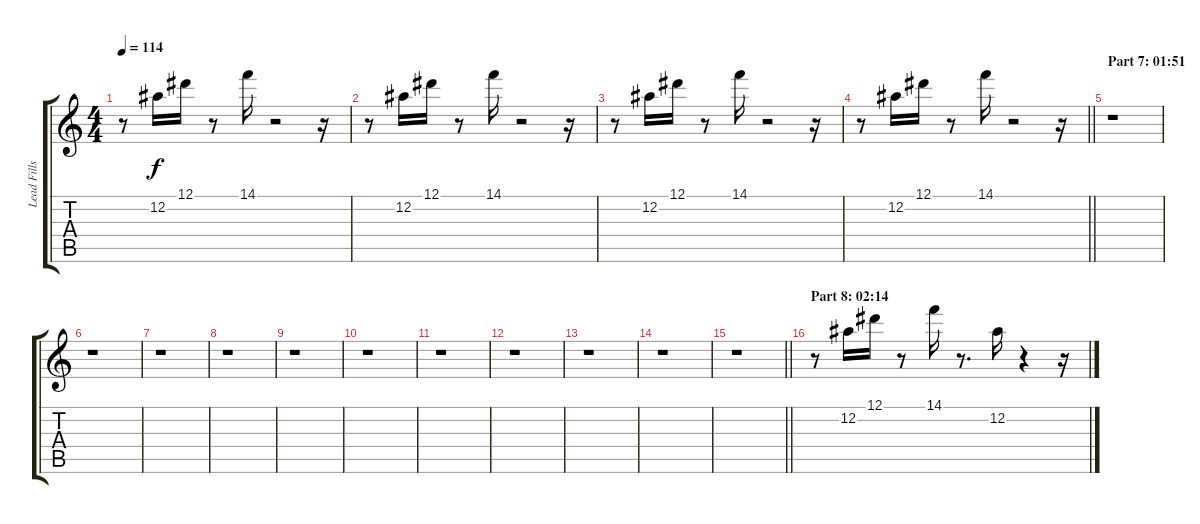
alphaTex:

\track ("Lead Fills (Distortion)" "Lead Fills") {instrument overdrivenguitar}
\staff {score tabs}
\tuning (Eb4 Bb3 G3 Db3 Ab2 Eb2) {hide}
\ts (4 4)
\tempo 114
\clef g2
\ks c
r.8{dy f} 12.2.16 12.1.16 r.8 14.1.16 r.2 r.16 |
r.8 12.2.16 12.1.16 r.8 14.1.16 r.2 r.16 |
r.8 12.2.16 12.1.16 r.8 14.1.16 r.2 r.16 |
\barLineRight lightlight
r.8 12.2.16 12.1.16 r.8 14.1.16 r.2 r.16 |
\section ("" "Part 7: 01:51")
r.1 |
r.1 |
r.1 |
r.1 |
r.1 |
r.1 |
r.1 |
r.1 |
r.1 |
r.1 |
\barLineRight lightlight
r.1 |
\section ("" "Part 8: 02:14")
r.8 12.2.16 12.1.16 r.8 14.1.16 r.8{d} 12.2.16 r.4 r.16
